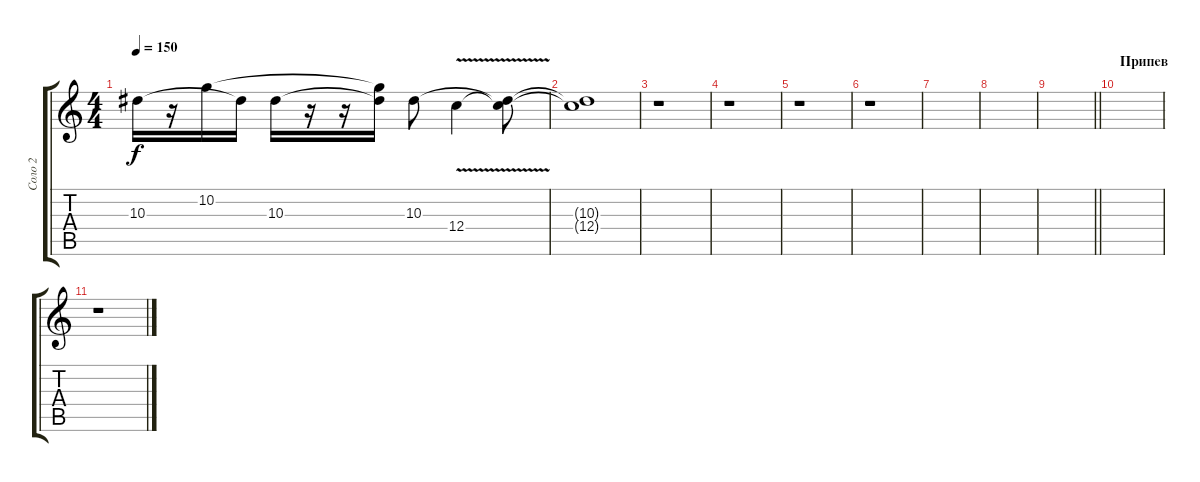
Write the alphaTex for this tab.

\track ("Соло 2" "Соло 2") {instrument electricguitarclean}
\staff {score tabs}
\tuning (D4 A3 F3 C3 G2 C2) {hide}
\ts (4 4)
\tempo 150
\clef g2
\ks c
10.3.16{dy f} r.16 10.2.16 10.3{t}.16 10.3.16 r.16 r.16 (10.2{t} 10.3{t}).16 10.3.8 12.4{v}.4 (10.3{t} 12.4{t}).8 |
(10.3{t} 12.4{t}).1 |
r.1 |
r.1 |
r.1 |
r.1 |
|
|
\barLineRight lightlight
|
\section ("" "Припев")
|
r.1
